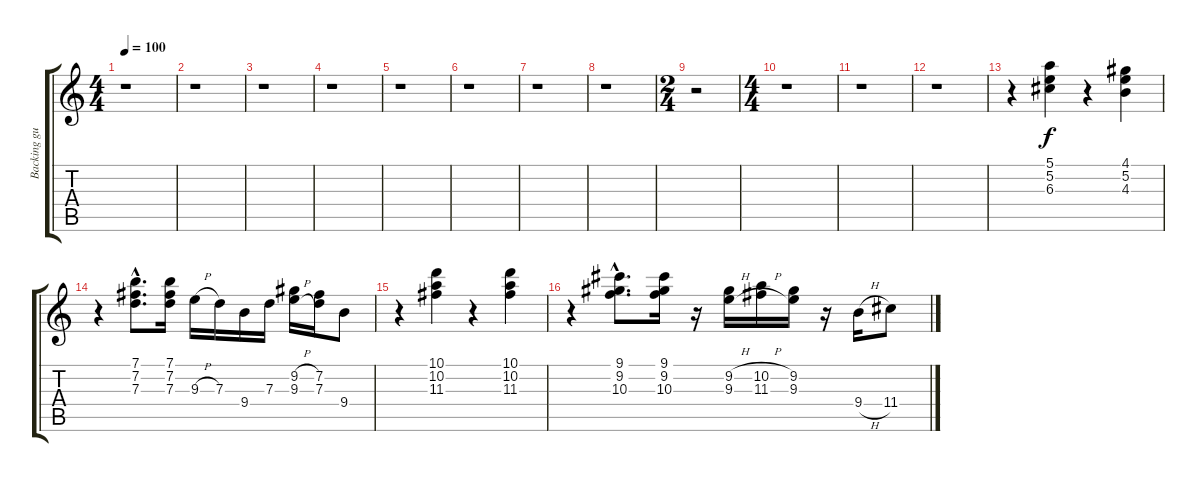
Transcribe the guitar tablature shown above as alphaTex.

\track ("Backing guitar" "Backing gu") {instrument electricguitarclean}
\staff {score tabs}
\tuning (E4 B3 G3 D3 A2 E2) {hide}
\ts (4 4)
\tempo 100
\clef g2
\ks c
r.1{dy f} |
r.1 |
r.1 |
r.1 |
r.1 |
r.1 |
r.1 |
r.1 |
\ts (2 4)
r.2 |
\ts (4 4)
r.1 |
r.1 |
r.1 |
r.4 (5.1 5.2 6.3).4 r.4 (4.1 5.2 4.3).4 |
r.4 (7.1{hac} 7.2{hac} 7.3{hac}).8{d} (7.1 7.2 7.3).16 9.3{h}.16 7.3.16 9.4.16 7.3.16 (9.2{h} 9.3{h}).16 (7.2 7.3).16 9.4.8 |
r.4 (10.1 10.2 11.3).4 r.4 (10.1 10.2 11.3).4 |
r.4 (9.1{hac} 9.2{hac} 10.3{hac}).8{d} (9.1 9.2 10.3).16 r.16 (9.2{h} 9.3{h}).16 (10.2{h} 11.3{h}).16 (9.2 9.3).16 r.16 9.4{h}.16 11.4.8
